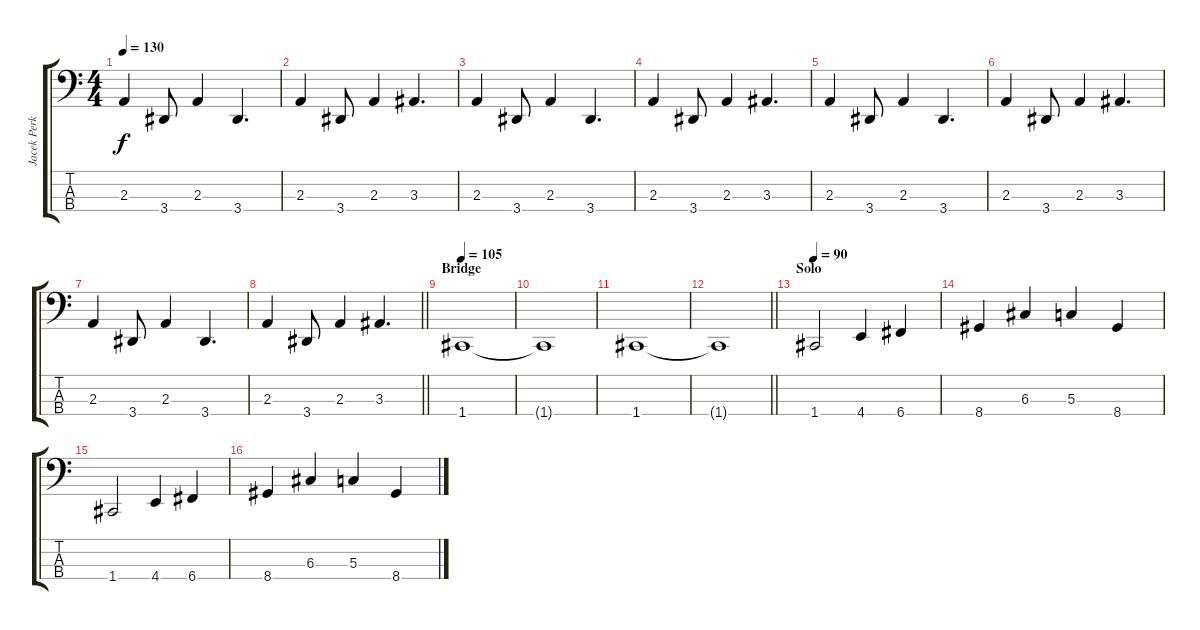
\track ("Jacek Perkowski" "Jacek Perk") {instrument electricbassfinger}
\staff {score tabs}
\tuning (F2 C2 G1 C1) {hide}
\ts (4 4)
\tempo 130
\clef f4
\ks c
2.3.4{dy f} 3.4.8 2.3.4 3.4.4{d} |
2.3.4 3.4.8 2.3.4 3.3.4{d} |
2.3.4 3.4.8 2.3.4 3.4.4{d} |
2.3.4 3.4.8 2.3.4 3.3.4{d} |
2.3.4 3.4.8 2.3.4 3.4.4{d} |
2.3.4 3.4.8 2.3.4 3.3.4{d} |
2.3.4 3.4.8 2.3.4 3.4.4{d} |
\barLineRight lightlight
2.3.4 3.4.8 2.3.4 3.3.4{d} |
\section ("" "Bridge")
\tempo 105
1.4.1 |
1.4{t}.1 |
1.4.1 |
\barLineRight lightlight
1.4{t}.1 |
\section ("" "Solo")
\tempo 90
1.4.2 4.4.4 6.4.4 |
8.4.4 6.3.4 5.3.4 8.4.4 |
1.4.2 4.4.4 6.4.4 |
8.4.4 6.3.4 5.3.4 8.4.4
